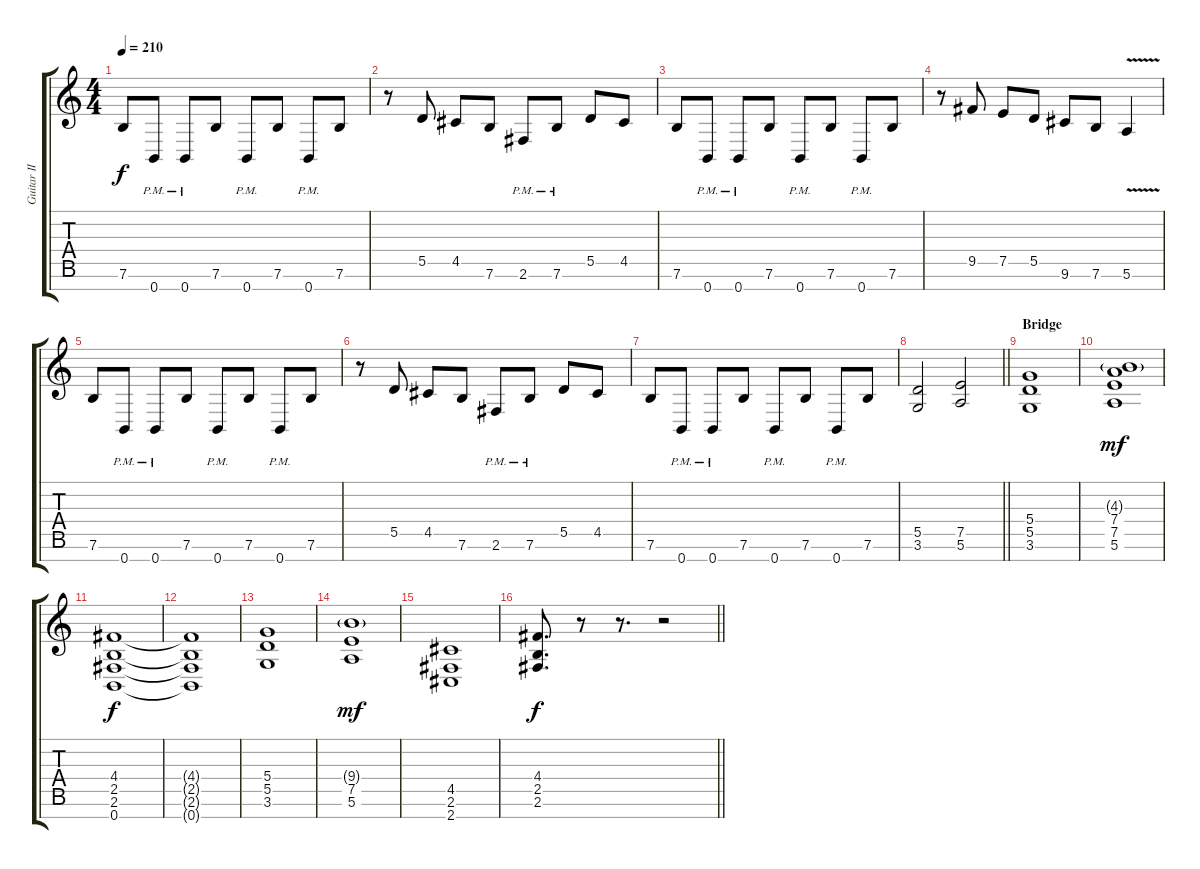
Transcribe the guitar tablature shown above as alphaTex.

\track ("Guitar II" "Guitar II") {instrument distortionguitar}
\staff {score tabs}
\tuning (E4 B3 G3 D3 A2 E2 B1) {hide}
\ts (4 4)
\tempo 210
\clef g2
\ks c
7.6.8{dy f} 0.7{pm}.8 0.7{pm}.8 7.6.8 0.7{pm}.8 7.6.8 0.7{pm}.8 7.6.8 |
r.8 5.5.8 4.5.8 7.6.8 2.6{pm}.8 7.6{pm}.8 5.5.8 4.5.8 |
7.6.8 0.7{pm}.8 0.7{pm}.8 7.6.8 0.7{pm}.8 7.6.8 0.7{pm}.8 7.6.8 |
r.8 9.5.8 7.5.8 5.5.8 9.6.8 7.6.8 5.6{v}.4 |
7.6.8 0.7{pm}.8 0.7{pm}.8 7.6.8 0.7{pm}.8 7.6.8 0.7{pm}.8 7.6.8 |
r.8 5.5.8 4.5.8 7.6.8 2.6{pm}.8 7.6{pm}.8 5.5.8 4.5.8 |
7.6.8 0.7{pm}.8 0.7{pm}.8 7.6.8 0.7{pm}.8 7.6.8 0.7{pm}.8 7.6.8 |
\barLineRight lightlight
(5.5 3.6).2 (7.5 5.6).2 |
\section ("" "Bridge")
(5.4 5.5 3.6).1 |
(4.3{g} 7.4 7.5 5.6).1{dy mf} |
(4.4 2.5 2.6 0.7).1{dy f} |
(4.4{t} 2.5{t} 2.6{t} 0.7{t}).1 |
(5.4 5.5 3.6).1 |
(9.4{g} 7.5 5.6).1{dy mf} |
(4.5 2.6 2.7).1 |
\barLineRight lightlight
(4.4 2.5 2.6).8{d dy f} r.8 r.8{d} r.2
